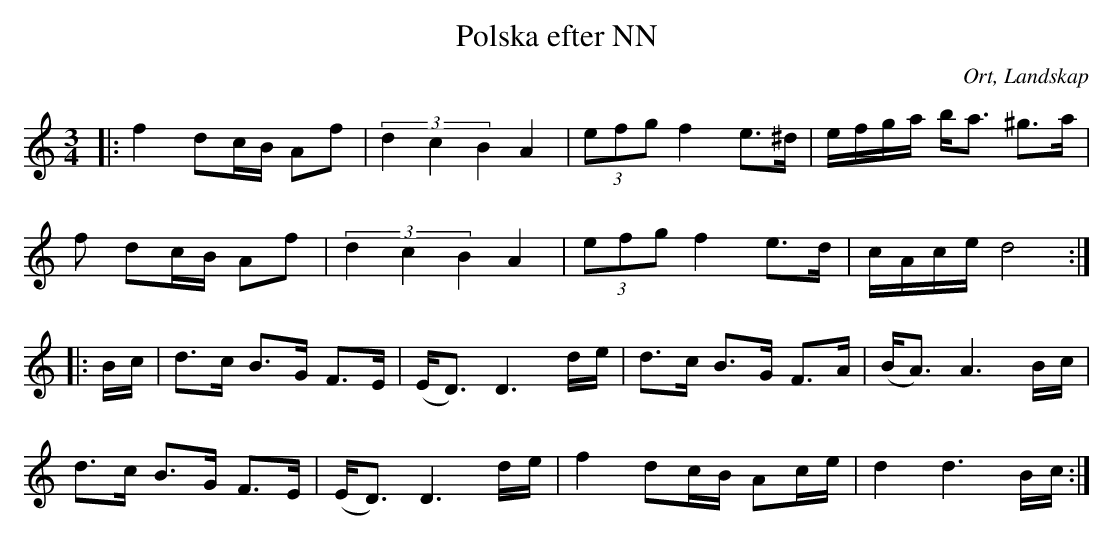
X:1
T:Polska efter NN
O:Ort, Landskap
M:3/4
L:1/8
K:C
|:  f2 dc/2B/2 Af | (3d2c2B2 A2 | (3efg f2 e>^d | e/f/g/a/ b<a ^g>a |
f dc/B/ Af | (3d2c2B2 A2 | (3efg f2 e>d | c/A/c/e/ d4 :|
|: B/c/ | d>c B>G F>E | (E<D) D3 d/e/ | d>c B>G F>A | (B<A) A3 B/c/ |
d>c B>G F>E | (E<D) D3 d/e/ | f2 dc/2B/2 Ac/e/ | d2 d3 B/c/ :|
